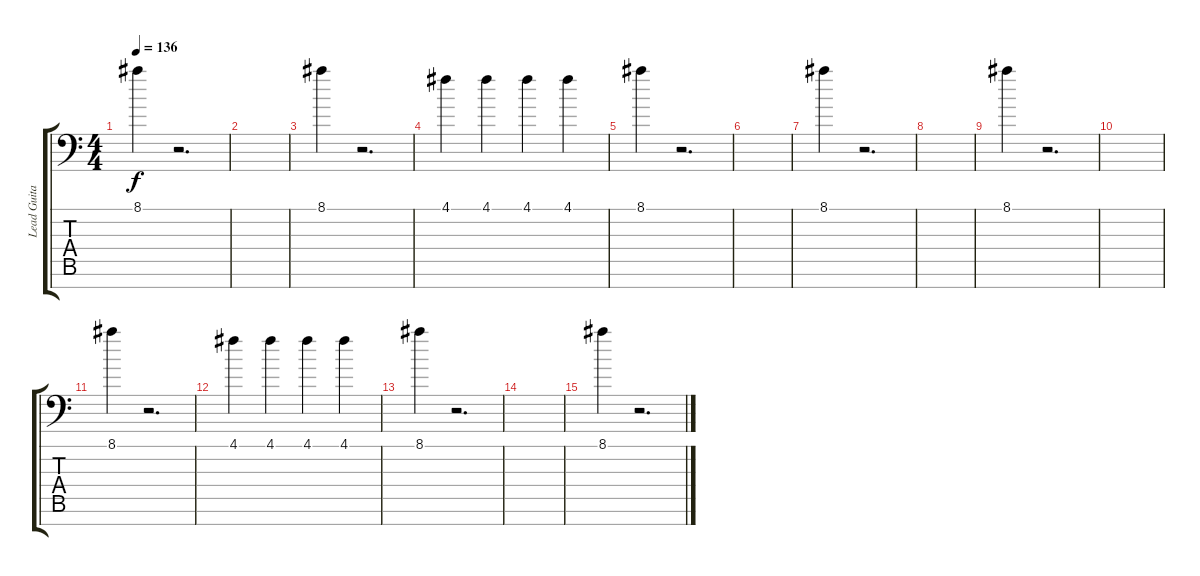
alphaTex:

\track ("Lead Guitar II" "Lead Guita") {instrument distortionguitar}
\staff {score tabs}
\tuning (D4 A3 F3 C3 G2 D2 A1) {hide}
\ts (4 4)
\tempo 136
\clef f4
\ks c
8.1.4{dy f} r.2{d} |
|
8.1.4 r.2{d volume 0} |
4.1.4{volume 8} 4.1.4{volume 11} 4.1.4{volume 13} 4.1.4{volume 16} |
8.1.4 r.2{d} |
|
8.1.4 r.2{d} |
|
8.1.4 r.2{d} |
|
8.1.4 r.2{d volume 0} |
4.1.4{volume 8} 4.1.4{volume 11} 4.1.4{volume 13} 4.1.4{volume 16} |
8.1.4 r.2{d} |
|
8.1.4 r.2{d}
